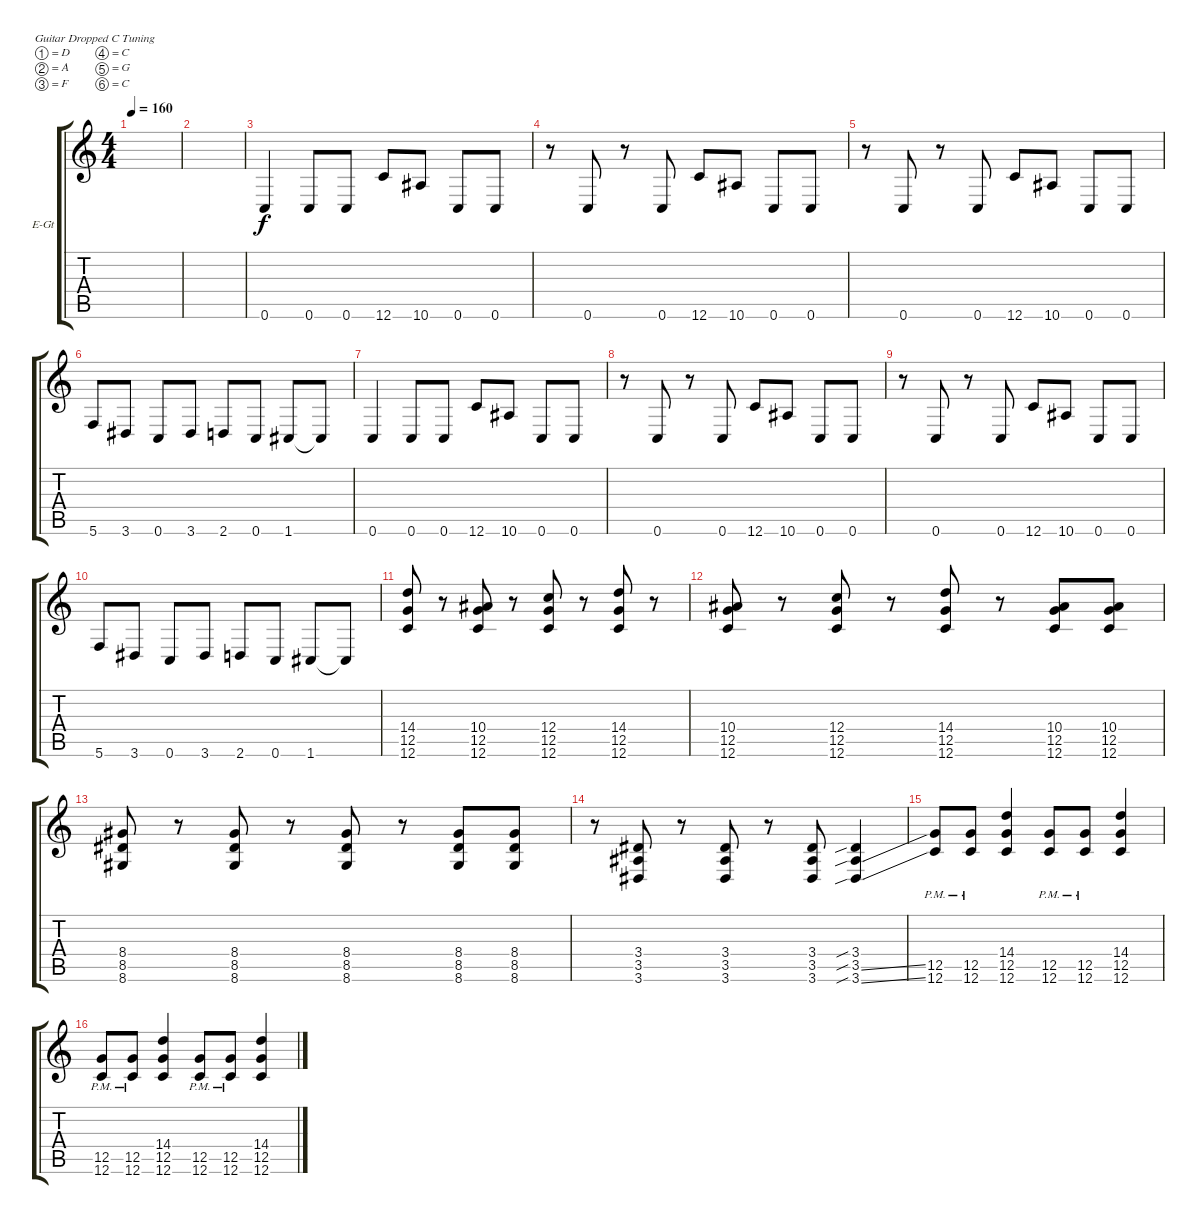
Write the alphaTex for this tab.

\defaultSystemsLayout 4
\bracketExtendMode groupsimilarinstruments
\firstSystemTrackNameOrientation horizontal
\otherSystemsTrackNameOrientation horizontal
\track ("Electric Guitar" "E-Gt") {solo instrument distortionguitar}
\staff {score tabs}
\tuning (D4 A3 F3 C3 G2 C2)
\ts (4 4)
\tempo 160
\clef g2
\scale
0.333333
\ks c
|
\scale
0.333333 |
\scale
0.333333 0.6.4 0.6.8 0.6.8 12.6.8 10.6.8 0.6.8 0.6.8 |
\scale
0.333333 r.8 0.6.8 r.8 0.6.8 12.6.8 10.6.8 0.6.8 0.6.8 |
\scale
0.333333 r.8 0.6.8 r.8 0.6.8 12.6.8 10.6.8 0.6.8 0.6.8 |
\scale
0.333333 5.6.8 3.6.8 0.6.8 3.6.8 2.6.8 0.6.8 1.6.8 1.6{t}.8 |
\scale
0.333333 0.6.4 0.6.8 0.6.8 12.6.8 10.6.8 0.6.8 0.6.8 |
\scale
0.333333 r.8 0.6.8 r.8 0.6.8 12.6.8 10.6.8 0.6.8 0.6.8 |
\scale
0.333333 r.8 0.6.8 r.8 0.6.8 12.6.8 10.6.8 0.6.8 0.6.8 |
\scale
0.333333 5.6.8 3.6.8 0.6.8 3.6.8 2.6.8 0.6.8 1.6.8 1.6{t}.8 |
\scale
0.333333 (12.5 12.6 14.4).8 r.8 (12.5 12.6 10.4).8 r.8 (12.5 12.6 12.4).8 r.8 (12.5 12.6 14.4).8 r.8 |
\scale
0.333333 (12.5 12.6 10.4).8 r.8 (12.5 12.6 12.4).8 r.8 (12.5 12.6 14.4).8 r.8 (12.5 12.6 10.4).8 (12.5 12.6 10.4).8 |
\scale
0.333333 (8.5 8.6 8.4).8 r.8 (8.5 8.6 8.4).8 r.8 (8.5 8.6 8.4).8 r.8 (8.5 8.6 8.4).8 (8.6 8.5 8.4).8 |
\scale
0.333333 r.8 (3.5 3.6 3.4).8 r.8 (3.5 3.6 3.4).8 r.8 (3.5 3.6 3.4).8 (3.6{sib ss} 3.5{sib ss} 3.4{sib}).4 |
\scale
0.333333 (12.6{pm} 12.5{pm}).8 (12.6{pm} 12.5{pm}).8 (12.6 12.5 14.4).4 (12.6{pm} 12.5{pm}).8 (12.6{pm} 12.5{pm}).8 (12.6 12.5 14.4).4 |
\scale
0.333333 (12.6{pm} 12.5{pm}).8 (12.6{pm} 12.5{pm}).8 (12.6 12.5 14.4).4 (12.6{pm} 12.5{pm}).8 (12.6{pm} 12.5{pm}).8 (12.6 12.5 14.4).4
